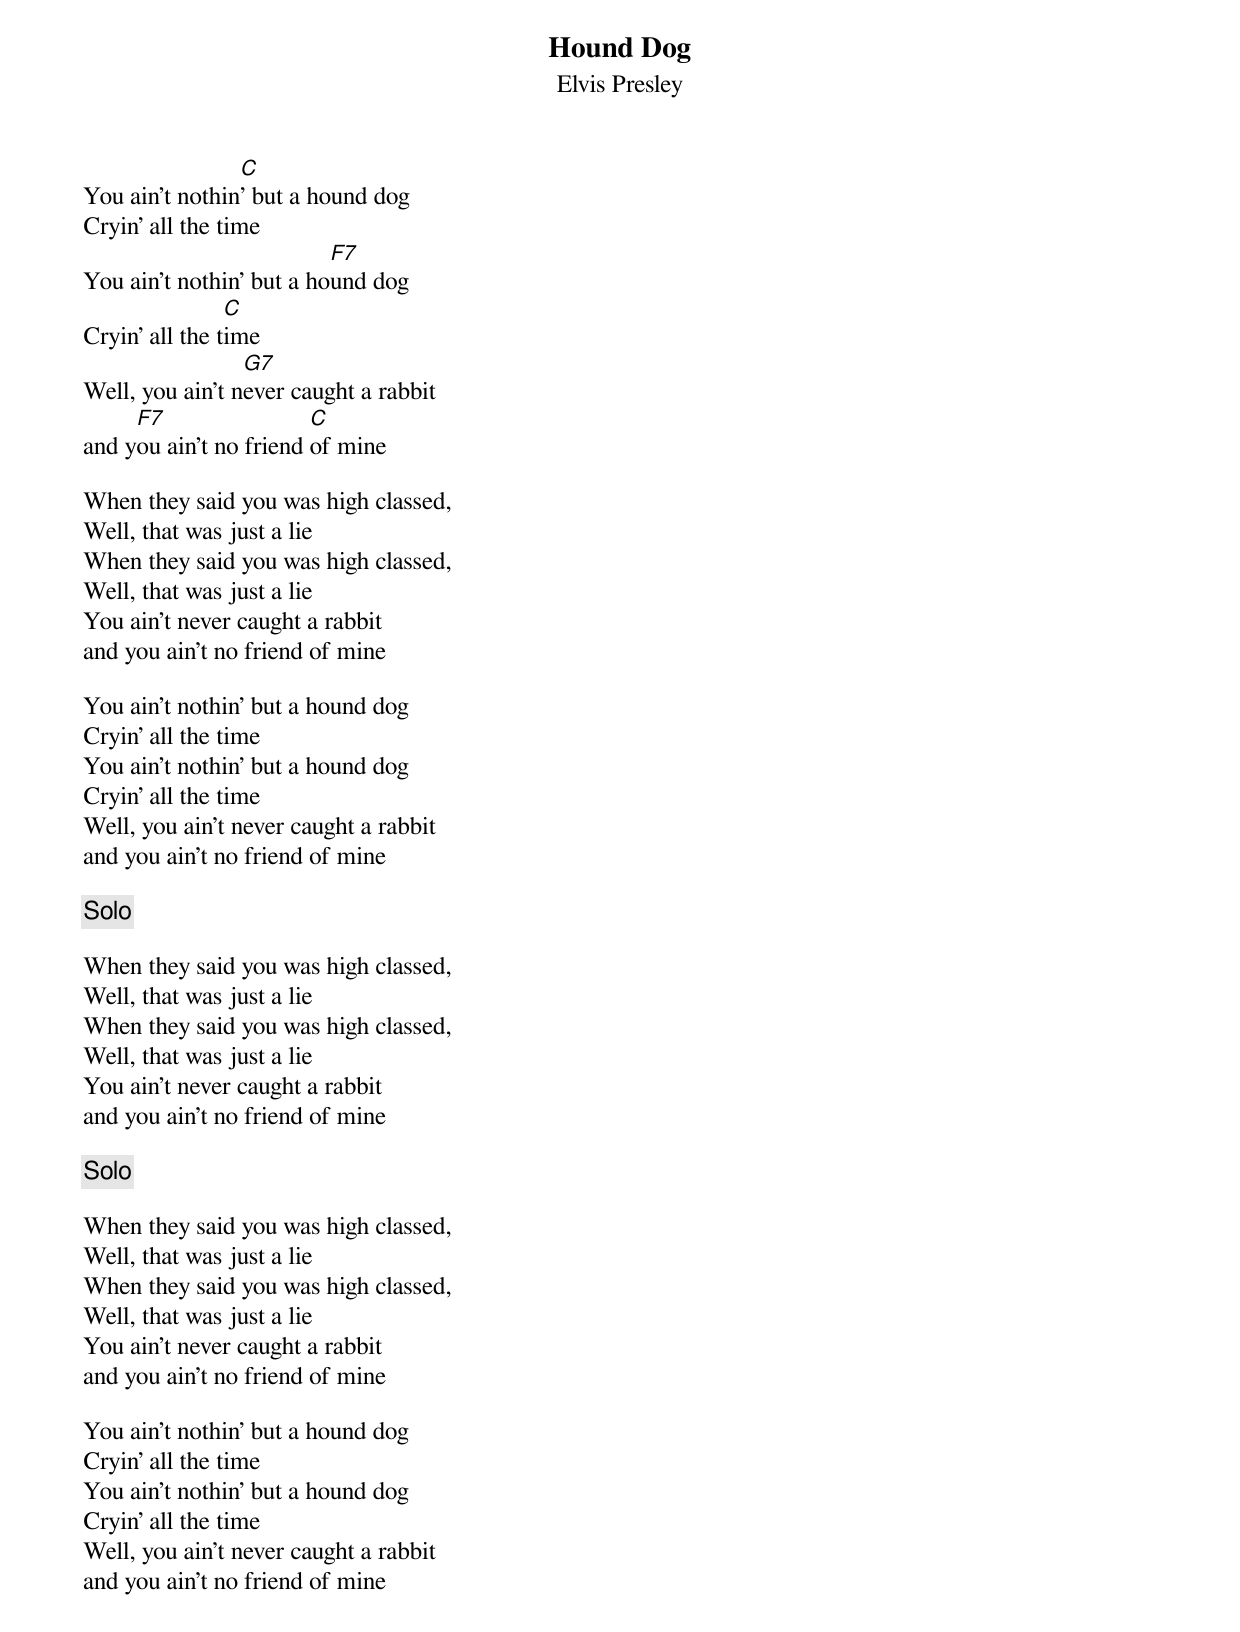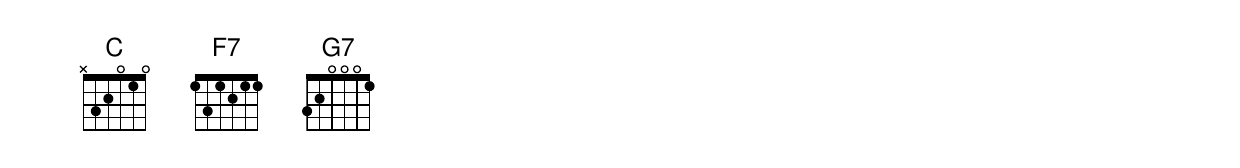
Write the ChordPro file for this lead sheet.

{title:Hound Dog}
{subtitle:Elvis Presley}
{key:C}
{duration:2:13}
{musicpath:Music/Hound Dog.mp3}

You ain't nothin[C]' but a hound dog
Cryin' all the time
You ain't nothin' but a ho[F7]und dog
Cryin' all the t[C]ime
Well, you ain't n[G7]ever caught a rabbit
and y[F7]ou ain't no friend [C]of mine

When they said you was high classed,
Well, that was just a lie
When they said you was high classed,
Well, that was just a lie
You ain't never caught a rabbit
and you ain't no friend of mine

You ain't nothin' but a hound dog
Cryin' all the time
You ain't nothin' but a hound dog
Cryin' all the time
Well, you ain't never caught a rabbit
and you ain't no friend of mine

{c:Solo}

When they said you was high classed,
Well, that was just a lie
When they said you was high classed,
Well, that was just a lie
You ain't never caught a rabbit
and you ain't no friend of mine

{c:Solo}

When they said you was high classed,
Well, that was just a lie
When they said you was high classed,
Well, that was just a lie
You ain't never caught a rabbit
and you ain't no friend of mine

You ain't nothin' but a hound dog
Cryin' all the time
You ain't nothin' but a hound dog
Cryin' all the time
Well, you ain't never caught a rabbit
and you ain't no friend of mine
